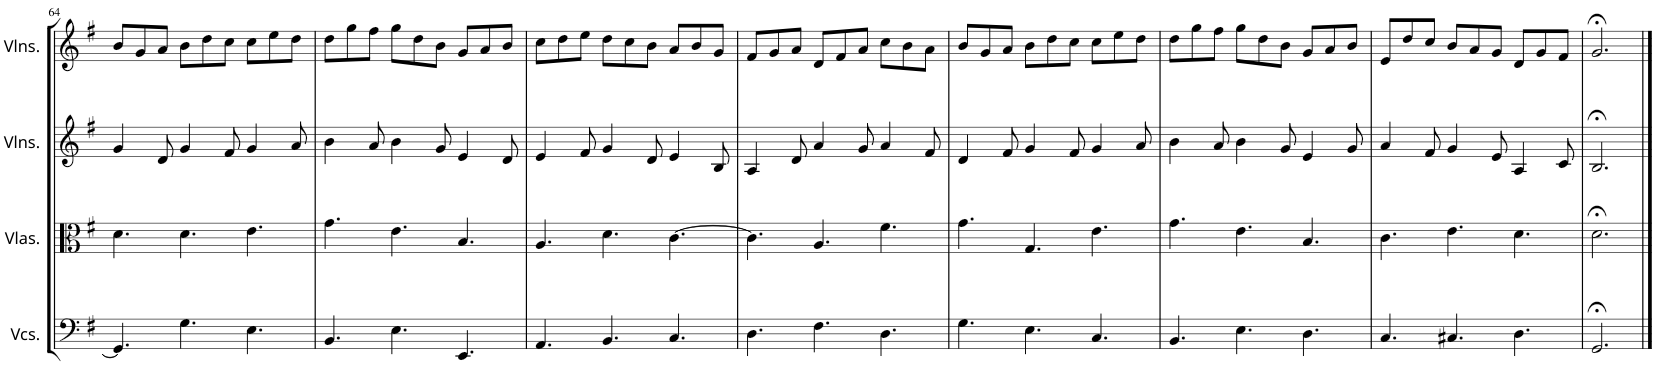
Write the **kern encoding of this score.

**kern	**kern	**kern	**kern
*part4	*part3	*part2	*part1
*staff4	*staff3	*staff2	*staff1
*I"Continuo	*I"Viola	*I"Violino II	*I"Violino I
!!LO:PB:g=z
*clefF4	*clefC3	*clefG2	*clefG2
*k[f#]	*k[f#]	*k[f#]	*k[f#]
*M9/8	*M9/8	*M9/8	*M9/8
=64	=64	=64	=64
4.GG/]	4.d\	4g/	8b/L
.	.	.	8g/
.	.	8d/	8a/J
4.G\	4.d\	4g/	8b\L
.	.	.	8dd\
.	.	8f#/	8cc\J
4.E\	4.e\	4g/	8cc\L
.	.	.	8ee\
.	.	8a/	8dd\J
=65	=65	=65	=65
4.BB/	4.g\	4b\	8dd\L
.	.	.	8gg\
.	.	8a/	8ff#\J
4.E\	4.e\	4b\	8gg\L
.	.	.	8dd\
.	.	8g/	8b\J
4.EE/	4.B/	4e/	8g/L
.	.	.	8a/
.	.	8d/	8b/J
=66	=66	=66	=66
4.AA/	4.A/	4e/	8cc\L
.	.	.	8dd\
.	.	8f#/	8ee\J
4.BB/	4.d\	4g/	8dd\L
.	.	.	8cc\
.	.	8d/	8b\J
4.C/	[4.c\	4e/	8a/L
.	.	.	8b/
.	.	8B/	8g/J
=67	=67	=67	=67
4.D\	4.c\]	4A/	8f#/L
.	.	.	8g/
.	.	8d/	8a/J
4.F#\	4.A/	4a/	8d/L
.	.	.	8f#/
.	.	8g/	8a/J
4.D\	4.f#\	4a/	8cc\L
.	.	.	8b\
.	.	8f#/	8a\J
=68	=68	=68	=68
4.G\	4.g\	4d/	8b/L
.	.	.	8g/
.	.	8f#/	8a/J
4.E\	4.G/	4g/	8b\L
.	.	.	8dd\
.	.	8f#/	8cc\J
4.C/	4.e\	4g/	8cc\L
.	.	.	8ee\
.	.	8a/	8dd\J
=69	=69	=69	=69
4.BB/	4.g\	4b\	8dd\L
.	.	.	8gg\
.	.	8a/	8ff#\J
4.E\	4.e\	4b\	8gg\L
.	.	.	8dd\
.	.	8g/	8b\J
4.D\	4.B/	4e/	8g/L
.	.	.	8a/
.	.	8g/	8b/J
=70	=70	=70	=70
4.C/	4.c\	4a/	8e/L
.	.	.	8dd/
.	.	8f#/	8cc/J
4.C#X/	4.e\	4g/	8b/L
.	.	.	8a/
.	.	8e/	8g/J
4.D\	4.d\	4A/	8d/L
.	.	.	8g/
.	.	8c/	8f#/J
=71	=71	=71	=71
2.GG;</	2.d;<\	2.B;</	2.g;</
==	==	==	==
*-	*-	*-	*-
